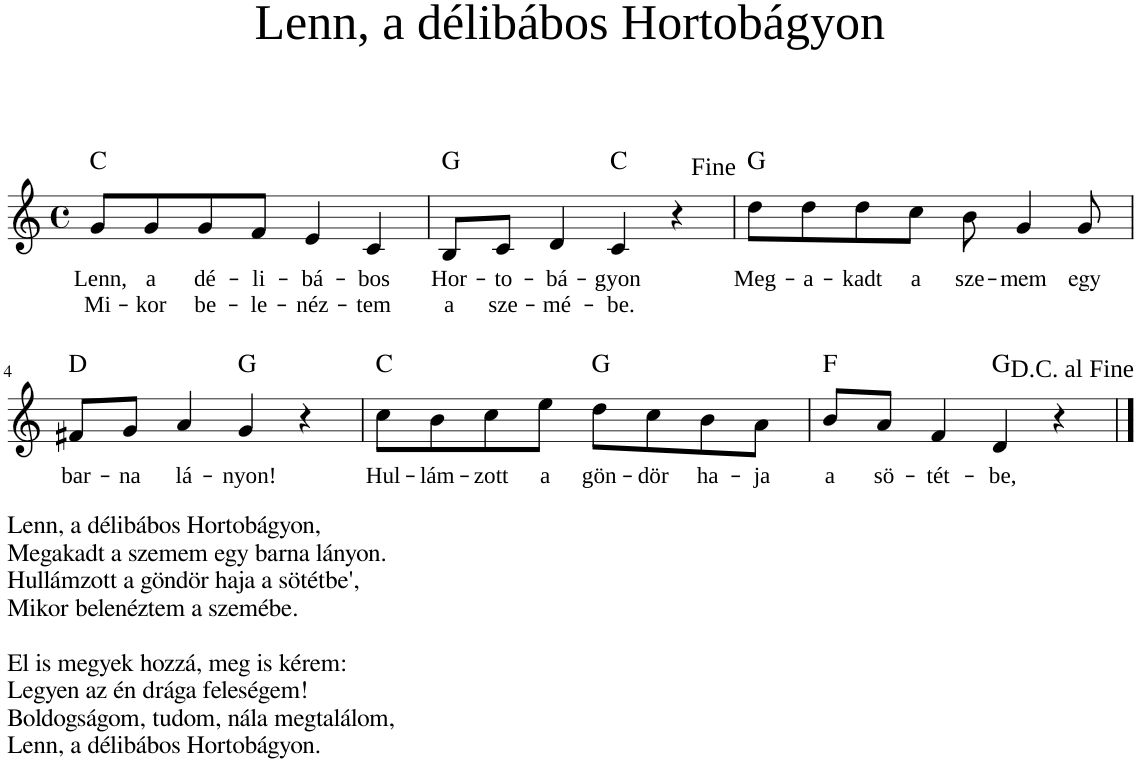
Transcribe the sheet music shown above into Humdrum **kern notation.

**kern	**text	**text	**harte
*part1	*part1	*part1	*part1
*staff1	*staff1	*staff1	*
*I"Piano	*	*	*
*I'Pno	*	*	*
*clefG2	*	*	*
*k[]	*	*	*
*M4/4	*	*	*
*met(c)	*	*	*
=1	=1	=1	=1
!	!LO:LY:b	!LO:LY:b	!
8g/L	Lenn,	Mi-	C:maj
!	!LO:LY:b	!LO:LY:b	!
8g/	a	-kor	.
!	!LO:LY:b	!LO:LY:b	!
8g/	dé-	be-	.
!	!LO:LY:b	!LO:LY:b	!
8f/J	-li-	-le-	.
!	!LO:LY:b	!LO:LY:b	!
4e/	-bá-	-néz-	.
!	!LO:LY:b	!LO:LY:b	!
4c/	-bos	-tem	.
=2	=2	=2	=2
!	!LO:LY:b	!LO:LY:b	!
8B/L	Hor-	a	G:maj
!	!LO:LY:b	!LO:LY:b	!
8c/J	-to-	sze-	.
!	!LO:LY:b	!LO:LY:b	!
4d/	-bá-	-mé-	.
!	!LO:LY:b	!LO:LY:b	!
4c/	-gyon	-be.	C:maj
4r	.	.	.
!LO:TX:a:t=<font size="11.7074"/><font face="Times New Roman"/>Fine	!	!	!
=3	=3	=3	=3
!	!LO:LY:b	!	!
8dd\L	Meg-	.	G:maj
!	!LO:LY:b	!	!
8dd\	a-	.	.
!	!LO:LY:b	!	!
8dd\	-kadt	.	.
!	!LO:LY:b	!	!
8cc\J	a	.	.
!	!LO:LY:b	!	!
8b\	sze-	.	.
!	!LO:LY:b	!	!
4g/	-mem	.	.
!	!LO:LY:b	!	!
8g/	egy	.	.
!!LO:LB:g=z
=4	=4	=4	=4
!LO:TX:b:t=Lenn, a délibábos Hortobágyon,	!	!	!
!LO:TX:b:t=Megakadt a szemem egy barna lányon.	!	!	!
!LO:TX:b:t=Hullámzott a göndör haja a sötétbe',	!	!	!
!LO:TX:b:t=Mikor belenéztem a szemébe.	!	!	!
!LO:TX:b:t=El is megyek hozzá, meg is kérem&colon;	!	!	!
!LO:TX:b:t=Legyen az én drága feleségem!	!	!	!
!LO:TX:b:t=Boldogságom, tudom, nála megtalálom,	!	!	!
!LO:TX:b:t=Lenn, a délibábos Hortobágyon.	!	!	!
!	!LO:LY:b	!	!
8f#X/L	bar-	.	D:maj
!	!LO:LY:b	!	!
8g/J	-na	.	.
!	!LO:LY:b	!	!
4a/	lá-	.	.
!	!LO:LY:b	!	!
4g/	-nyon!	.	G:maj
4r	.	.	.
=5	=5	=5	=5
!	!LO:LY:b	!	!
8cc\L	Hul-	.	C:maj
!	!LO:LY:b	!	!
8b\	-lám-	.	.
!	!LO:LY:b	!	!
8cc\	-zott	.	.
!	!LO:LY:b	!	!
8ee\J	a	.	.
!	!LO:LY:b	!	!
8dd\L	gön-	.	G:maj
!	!LO:LY:b	!	!
8cc\	-dör	.	.
!	!LO:LY:b	!	!
8b\	ha-	.	.
!	!LO:LY:b	!	!
8a\J	-ja	.	.
=6	=6	=6	=6
!	!LO:LY:b	!	!
8b/L	a	.	F:maj
!	!LO:LY:b	!	!
8a/J	sö-	.	.
!	!LO:LY:b	!	!
4f/	-tét-	.	.
!	!LO:LY:b	!	!
4d/	-be,	.	G:maj
4r	.	.	.
!LO:TX:a:t=<font size="11.7074"/><font face="Times New Roman"/>D.C. al Fine	!	!	!
==	==	==	==
*-	*-	*-	*-
